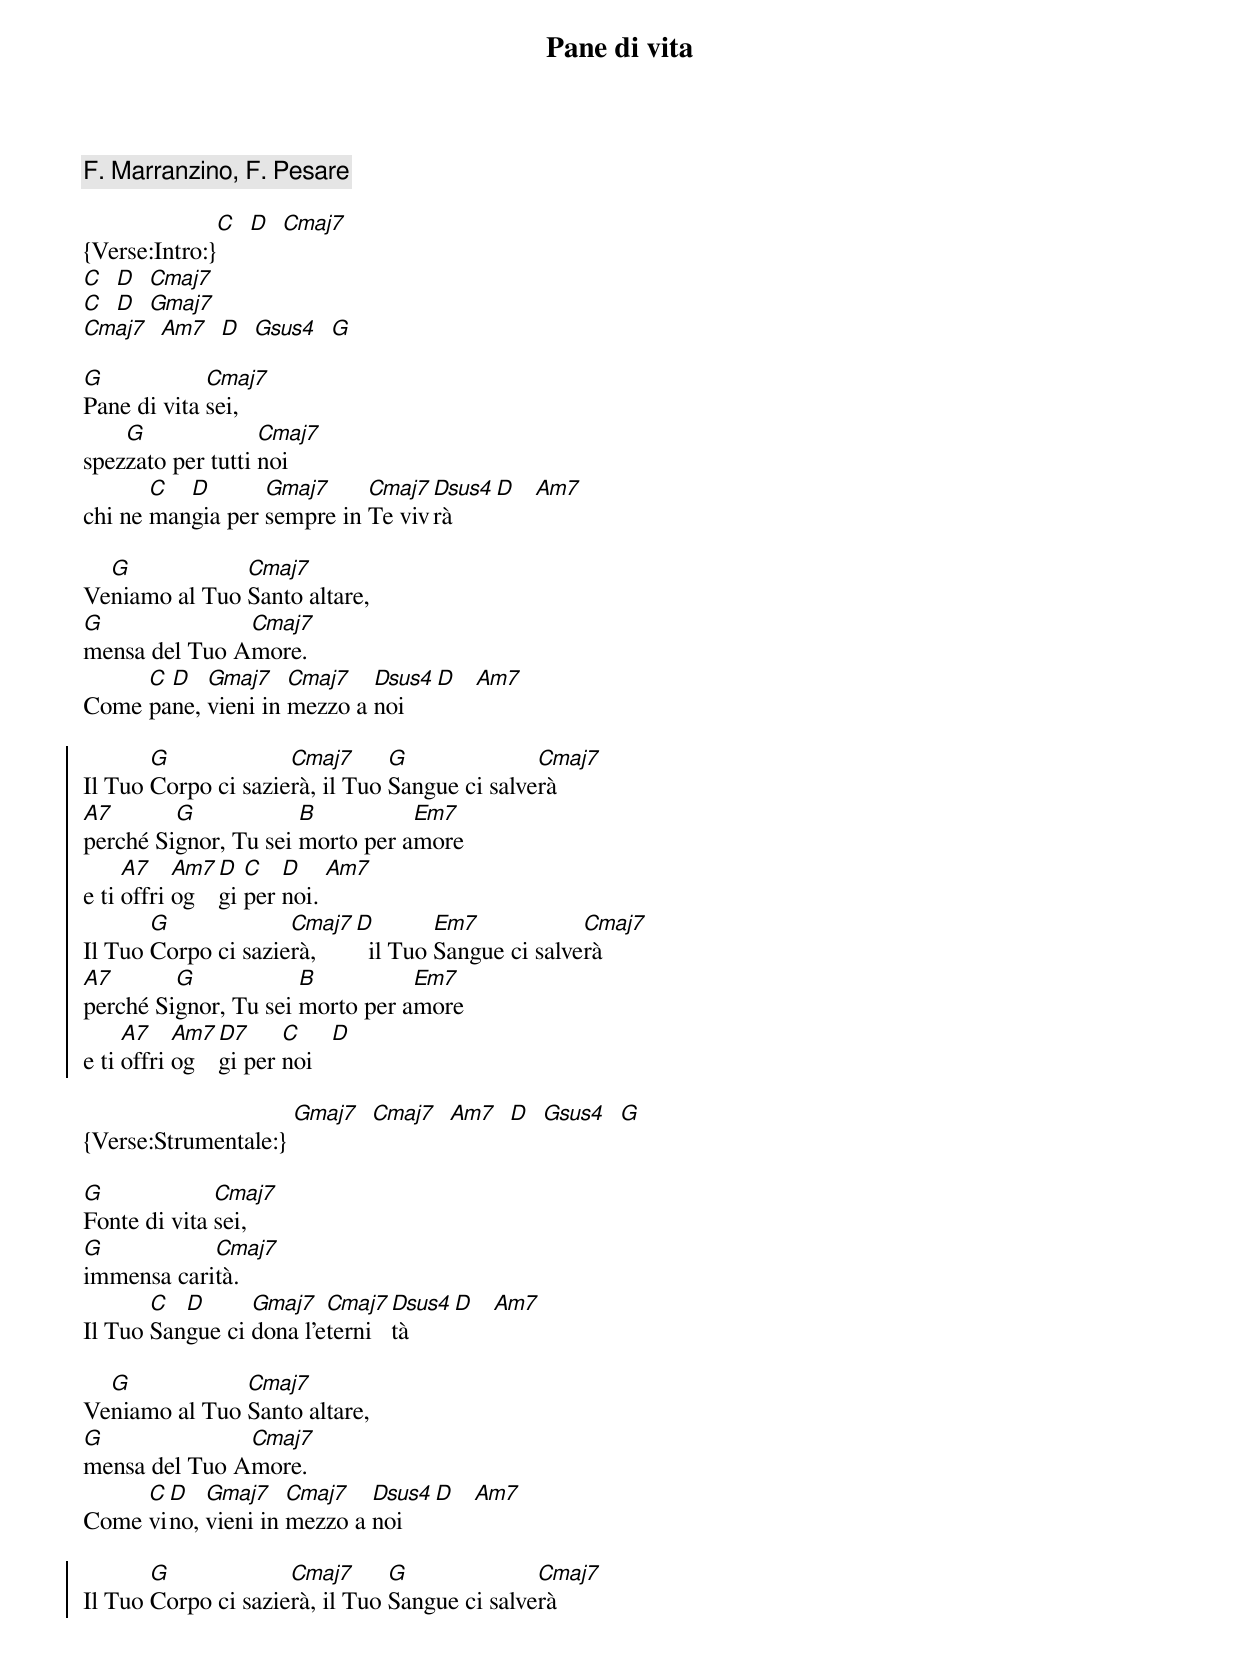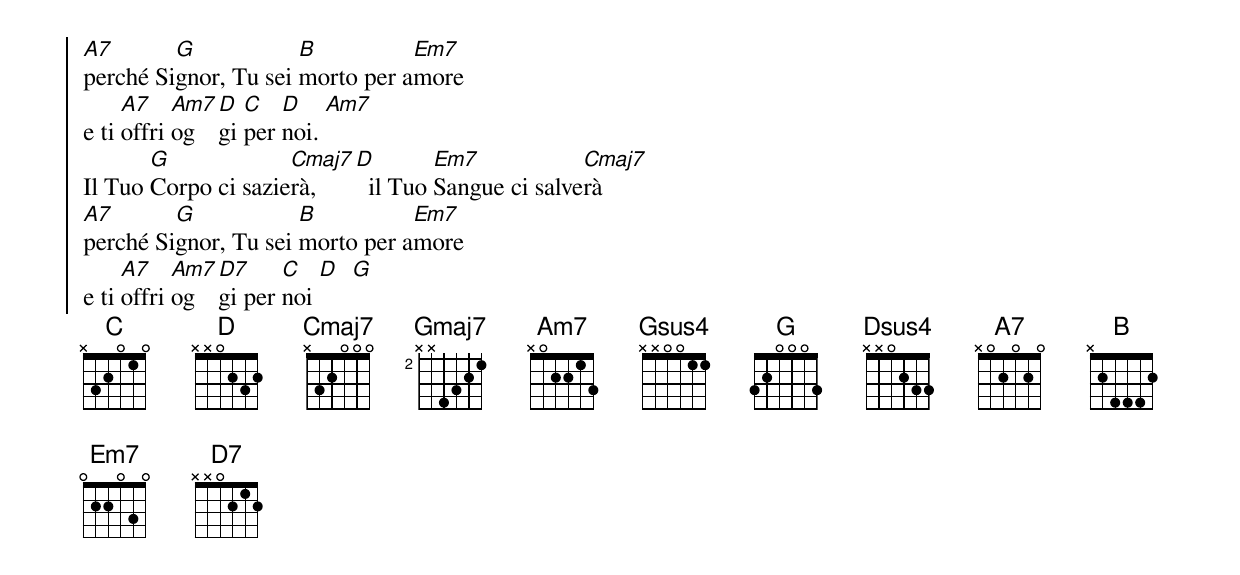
{title:Pane di vita}
{comment:F. Marranzino, F. Pesare }

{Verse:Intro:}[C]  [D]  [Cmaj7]
[C]  [D]  [Cmaj7]
[C]  [D]  [Gmaj7]
[Cmaj7]  [Am7]  [D]  [Gsus4]  [G]

[G]Pane di vita [Cmaj7]sei,
spez[G]zato per tutti [Cmaj7]noi
chi ne [C]man[D]gia per [Gmaj7]sempre in [Cmaj7]Te viv[Dsus4]rà[D]   [Am7]

Ve[G]niamo al Tuo [Cmaj7]Santo altare,
[G]mensa del Tuo A[Cmaj7]more.
Come [C]pa[D]ne, [Gmaj7]vieni in [Cmaj7]mezzo a [Dsus4]noi[D]   [Am7]

{soc}
Il Tuo [G]Corpo ci sazie[Cmaj7]rà, il Tuo [G]Sangue ci salve[Cmaj7]rà
[A7]perché Si[G]gnor, Tu sei [B]morto per a[Em7]more
e ti [A7]offri [Am7]og[D]gi [C]per [D]noi. [Am7]
Il Tuo [G]Corpo ci sazie[Cmaj7]rà,[D]  il Tuo [Em7]Sangue ci salve[Cmaj7]rà
[A7]perché Si[G]gnor, Tu sei [B]morto per a[Em7]more
e ti [A7]offri [Am7]og[D7]gi per [C]noi   [D]
{eoc}

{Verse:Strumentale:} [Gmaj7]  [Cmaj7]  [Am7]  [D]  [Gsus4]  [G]

[G]Fonte di vita [Cmaj7]sei,
[G]immensa cari[Cmaj7]tà.
Il Tuo [C]San[D]gue ci [Gmaj7]dona l’e[Cmaj7]terni[Dsus4]tà[D]   [Am7]

Ve[G]niamo al Tuo [Cmaj7]Santo altare,
[G]mensa del Tuo A[Cmaj7]more.
Come [C]vi[D]no, [Gmaj7]vieni in [Cmaj7]mezzo a [Dsus4]noi[D]   [Am7]

{soc}
Il Tuo [G]Corpo ci sazie[Cmaj7]rà, il Tuo [G]Sangue ci salve[Cmaj7]rà
[A7]perché Si[G]gnor, Tu sei [B]morto per a[Em7]more
e ti [A7]offri [Am7]og[D]gi [C]per [D]noi. [Am7]
Il Tuo [G]Corpo ci sazie[Cmaj7]rà,[D]  il Tuo [Em7]Sangue ci salve[Cmaj7]rà
[A7]perché Si[G]gnor, Tu sei [B]morto per a[Em7]more
e ti [A7]offri [Am7]og[D7]gi per [C]noi [D]  [G]
{eoc}
